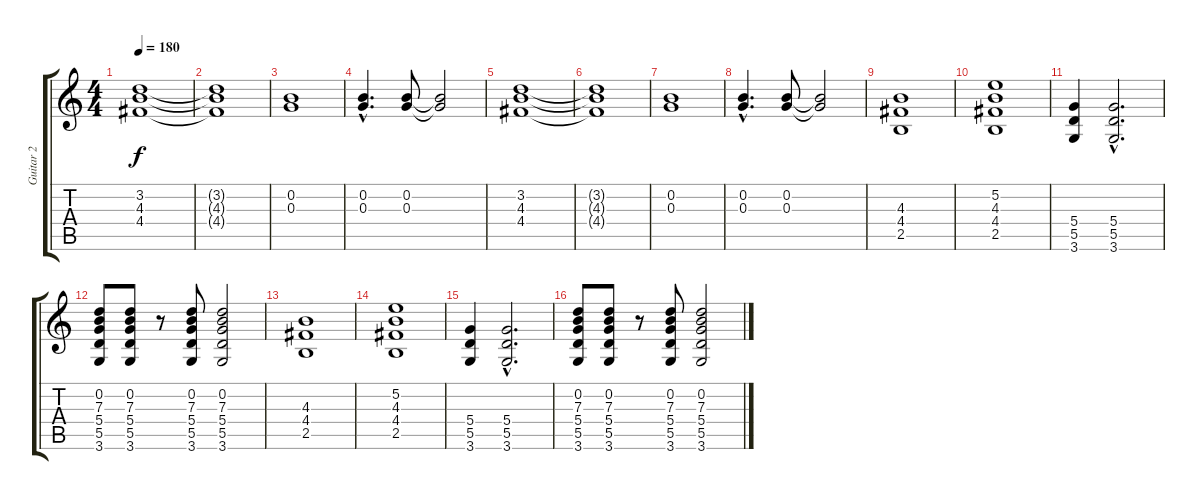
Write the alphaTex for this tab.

\track ("Guitar 2" "Guitar 2") {instrument distortionguitar}
\staff {score tabs}
\tuning (E4 B3 G3 D3 A2 E2) {hide}
\ts (4 4)
\tempo 180
\clef g2
\ks c
(3.2 4.3 4.4).1{dy f} |
(3.2{t} 4.3{t} 4.4{t}).1 |
(0.2 0.3).1 |
(0.2{hac} 0.3{hac}).4{d} (0.2 0.3).8 (0.2{t} 0.3{t}).2 |
(3.2 4.3 4.4).1 |
(3.2{t} 4.3{t} 4.4{t}).1 |
(0.2 0.3).1 |
(0.2{hac} 0.3{hac}).4{d} (0.2 0.3).8 (0.2{t} 0.3{t}).2 |
(4.3 4.4 2.5).1 |
(5.2 4.3 4.4 2.5).1 |
(5.4 5.5 3.6).4 (5.4{hac} 5.5{hac} 3.6{hac}).2{d} |
(0.2 7.3 5.4 5.5 3.6).8 (0.2 7.3 5.4 5.5 3.6).8 r.8 (0.2 7.3 5.4 5.5 3.6).8 (0.2 7.3 5.4 5.5 3.6).2 |
(4.3 4.4 2.5).1 |
(5.2 4.3 4.4 2.5).1 |
(5.4 5.5 3.6).4 (5.4{hac} 5.5{hac} 3.6{hac}).2{d} |
(0.2 7.3 5.4 5.5 3.6).8 (0.2 7.3 5.4 5.5 3.6).8 r.8 (0.2 7.3 5.4 5.5 3.6).8 (0.2 7.3 5.4 5.5 3.6).2
